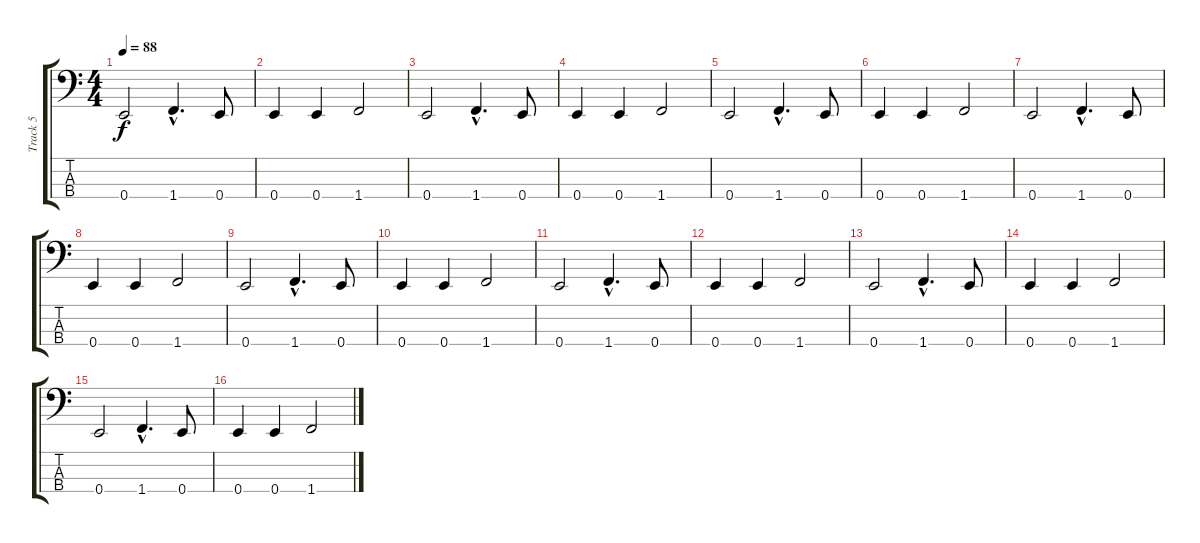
\track ("Track 5" "Track 5") {instrument electricbasspick}
\staff {score tabs}
\tuning (G2 D2 A1 E1) {hide}
\ts (4 4)
\tempo 88
\clef f4
\ks c
0.4.2{dy f} 1.4{hac}.4{d} 0.4.8 |
0.4.4 0.4.4 1.4.2 |
0.4.2 1.4{hac}.4{d} 0.4.8 |
0.4.4 0.4.4 1.4.2 |
0.4.2 1.4{hac}.4{d} 0.4.8 |
0.4.4 0.4.4 1.4.2 |
0.4.2 1.4{hac}.4{d} 0.4.8 |
0.4.4 0.4.4 1.4.2 |
0.4.2 1.4{hac}.4{d} 0.4.8 |
0.4.4 0.4.4 1.4.2 |
0.4.2 1.4{hac}.4{d} 0.4.8 |
0.4.4 0.4.4 1.4.2 |
0.4.2 1.4{hac}.4{d} 0.4.8 |
0.4.4 0.4.4 1.4.2 |
0.4.2 1.4{hac}.4{d} 0.4.8 |
0.4.4 0.4.4 1.4.2
